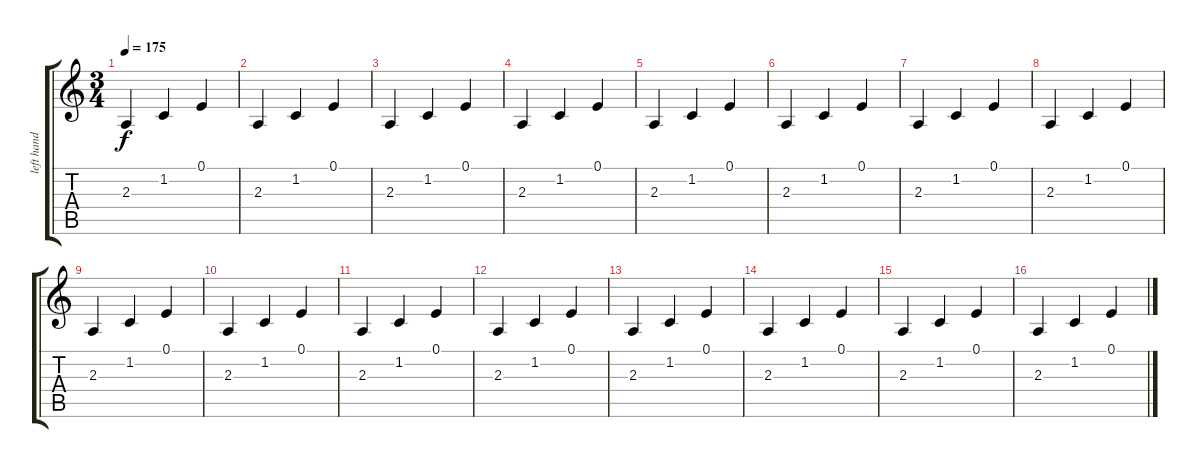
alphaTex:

\track ("left hand" "left hand") {instrument acousticgrandpiano}
\staff {score tabs}
\tuning (E4 B3 G3 D3 A2 E2) {hide}
\ts (3 4)
\tempo 175
\clef g2
\ks c
2.3.4{dy f} 1.2.4 0.1.4 |
2.3.4 1.2.4 0.1.4 |
2.3.4 1.2.4 0.1.4 |
2.3.4 1.2.4 0.1.4 |
2.3.4 1.2.4 0.1.4 |
2.3.4 1.2.4 0.1.4 |
2.3.4 1.2.4 0.1.4 |
2.3.4 1.2.4 0.1.4 |
2.3.4 1.2.4 0.1.4 |
2.3.4 1.2.4 0.1.4 |
2.3.4 1.2.4 0.1.4 |
2.3.4 1.2.4 0.1.4 |
2.3.4 1.2.4 0.1.4 |
2.3.4 1.2.4 0.1.4 |
2.3.4 1.2.4 0.1.4 |
2.3.4 1.2.4 0.1.4
